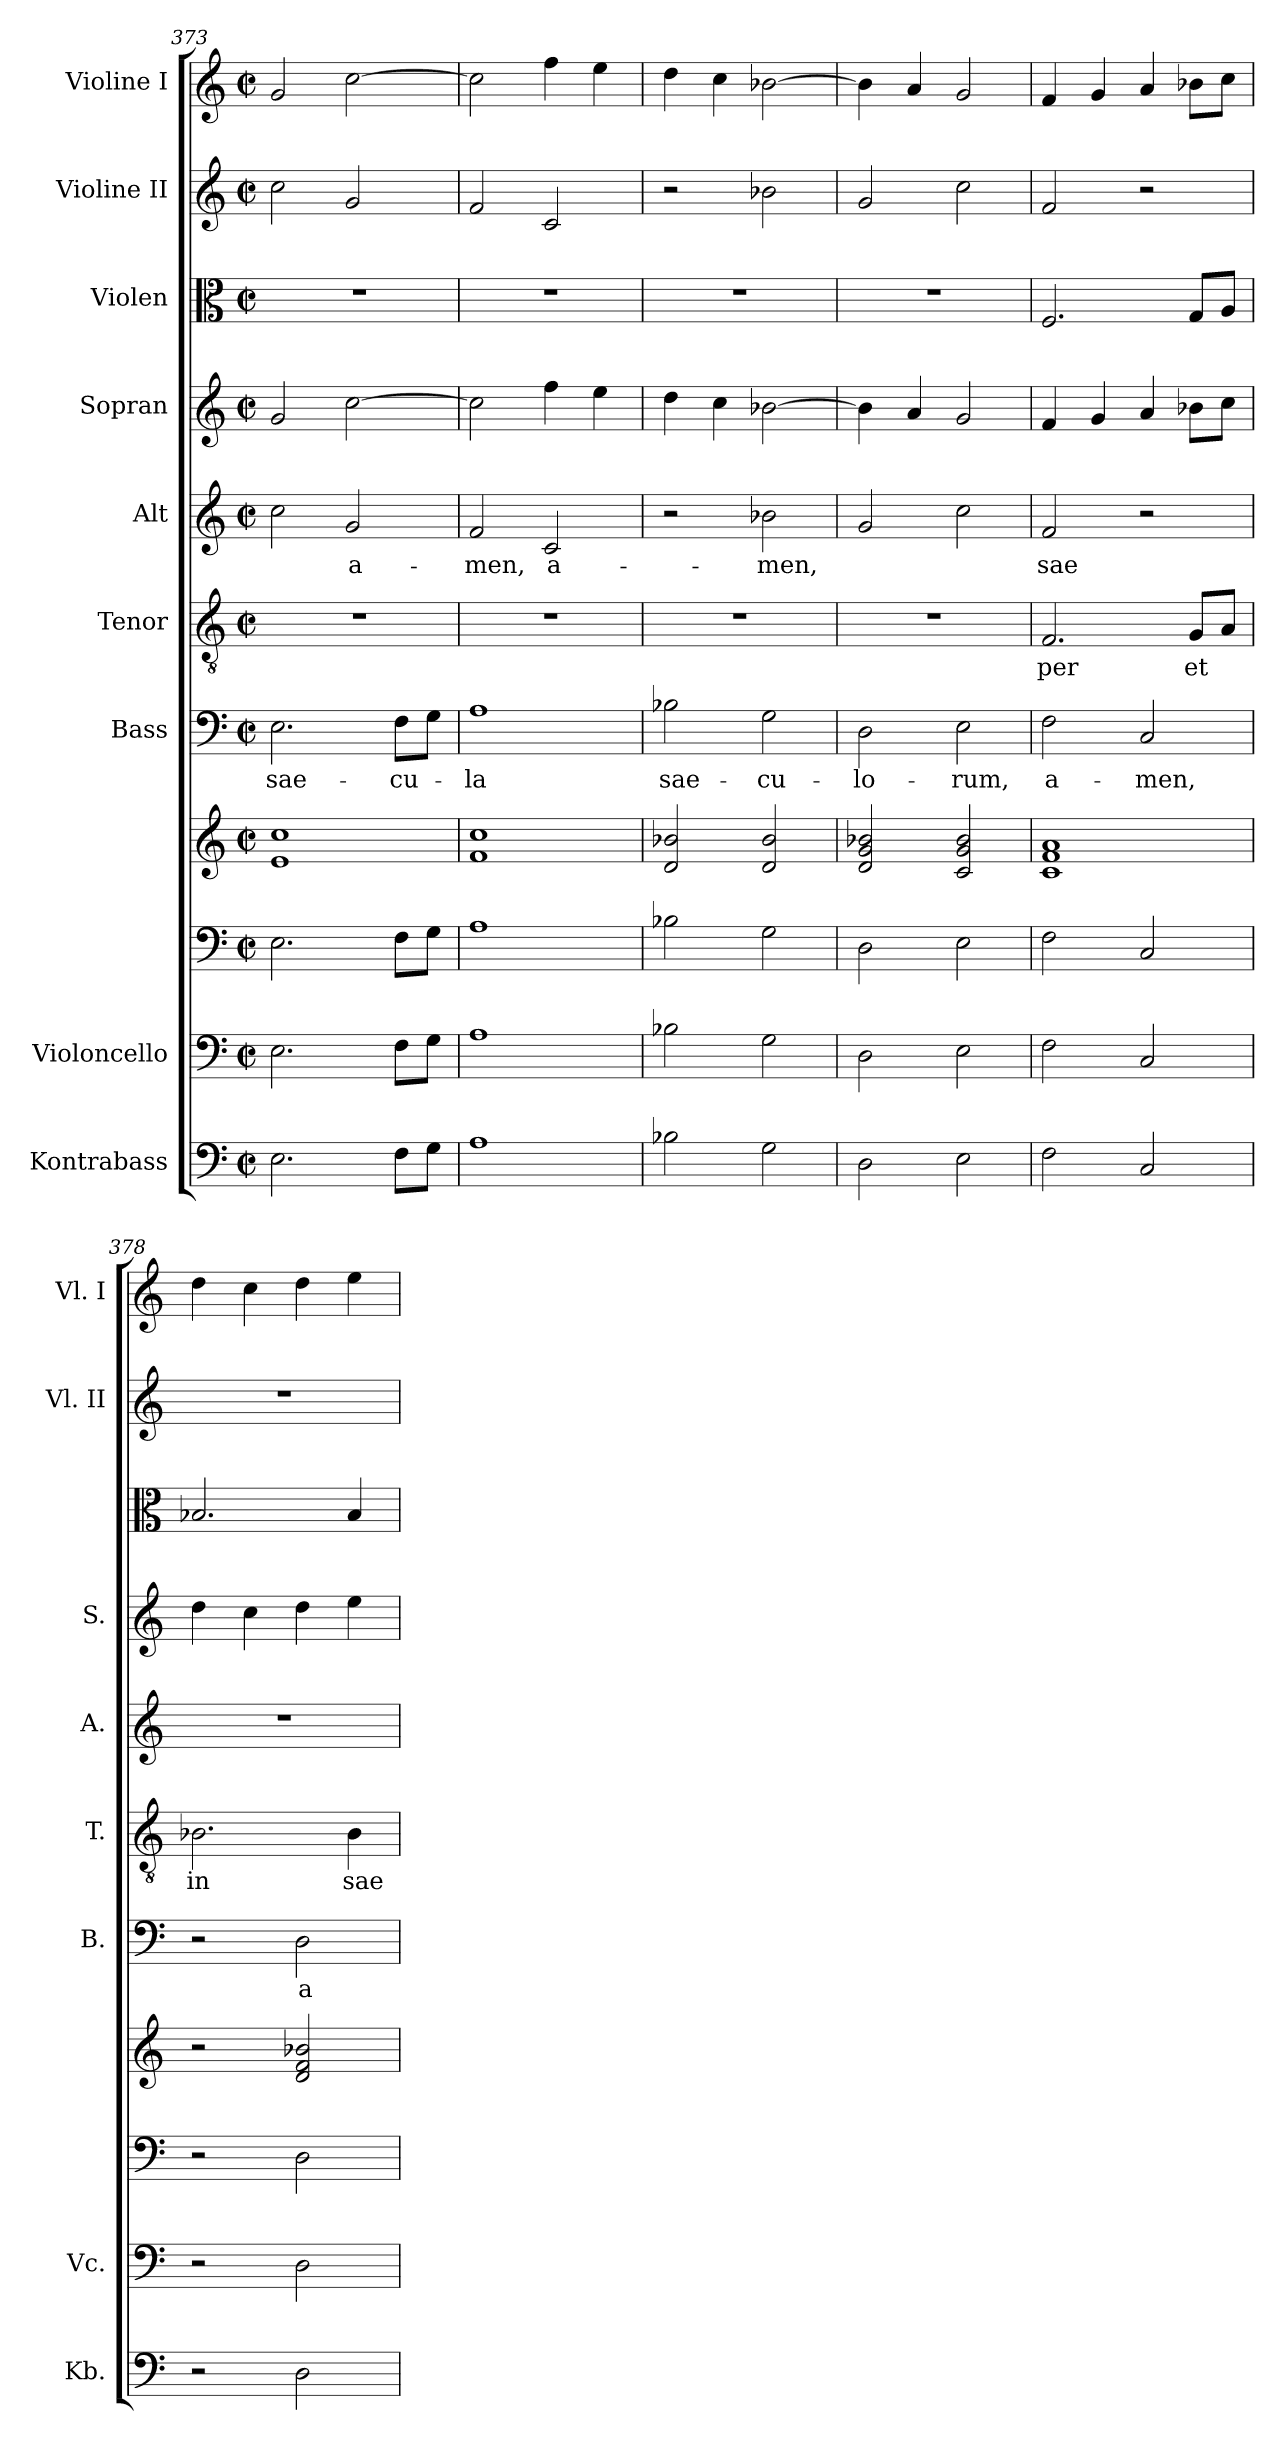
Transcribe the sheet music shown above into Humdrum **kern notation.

**kern	**kern	**kern	**kern	**kern	**text	**kern	**text	**kern	**text	**kern	**kern	**kern	**kern
*part10	*part9	*part8	*part8	*part7	*part7	*part6	*part6	*part5	*part5	*part4	*part3	*part2	*part1
*staff11	*staff10	*staff9	*staff8	*staff7	*staff7	*staff6	*staff6	*staff5	*staff5	*staff4	*staff3	*staff2	*staff1
*I"Kontrabass	*I"Violoncello	*	*	*I"Bass	*	*I"Tenor	*	*I"Alt	*	*I"Sopran	*I"Violen	*I"Violine II	*I"Violine I
*I'Kb.	*I'Vc.	*	*	*I'B.	*	*I'T.	*	*I'A.	*	*I'S.	*	*I'Vl. II	*I'Vl. I
*clefF4	*clefF4	*clefF4	*clefG2	*clefF4	*	*clefGv2	*	*clefG2	*	*clefG2	*clefC3	*clefG2	*clefG2
*ITrd7c12	*	*	*	*	*	*	*	*	*	*	*	*	*
*k[]	*k[]	*k[]	*k[]	*k[]	*	*k[]	*	*k[]	*	*k[]	*k[]	*k[]	*k[]
*C:	*C:	*C:	*C:	*C:	*	*C:	*	*C:	*	*C:	*C:	*C:	*C:
*M2/2	*M2/2	*M2/2	*M2/2	*M2/2	*	*M2/2	*	*M2/2	*	*M2/2	*M2/2	*M2/2	*M2/2
*met(c|)	*met(c|)	*met(c|)	*met(c|)	*met(c|)	*	*met(c|)	*	*met(c|)	*	*met(c|)	*met(c|)	*met(c|)	*met(c|)
=373	=373	=373	=373	=373	=373	=373	=373	=373	=373	=373	=373	=373	=373
!	!	!	!	!	!LO:LY:b	!	!	!	!	!	!	!	!
2.EE\	2.E\	2.E\	1e 1cc	2.E\	sae-	1r	.	2cc\	.	2g/	1r	2cc\	2g/
!	!	!	!	!	!	!	!	!	!LO:LY:b	!	!	!	!
.	.	.	.	.	.	.	.	2g/	a-	[2cc\	.	2g/	[2cc\
!	!	!	!	!	!LO:LY:b	!	!	!	!	!	!	!	!
8FF\L	8F\L	8F\L	.	8F\L	-cu-	.	.	.	.	.	.	.	.
8GG\J	8G\J	8G\J	.	8G\J	.	.	.	.	.	.	.	.	.
=374	=374	=374	=374	=374	=374	=374	=374	=374	=374	=374	=374	=374	=374
!	!	!	!	!	!LO:LY:b	!	!	!	!LO:LY:b	!	!	!	!
1AA	1A	1A	1f 1cc	1A	-la	1r	.	2f/	-men,	2cc\]	1r	2f/	2cc\]
!	!	!	!	!	!	!	!	!	!LO:LY:b	!	!	!	!
.	.	.	.	.	.	.	.	2c/	a-	4ff\	.	2c/	4ff\
.	.	.	.	.	.	.	.	.	.	4ee\	.	.	4ee\
=375	=375	=375	=375	=375	=375	=375	=375	=375	=375	=375	=375	=375	=375
!	!	!	!	!	!LO:LY:b	!	!	!	!	!	!	!	!
2BB-X\	2B-X\	2B-X\	2d/ 2b-X/	2B-X\	sae-	1r	.	2r	.	4dd\	1r	2r	4dd\
.	.	.	.	.	.	.	.	.	.	4cc\	.	.	4cc\
!	!	!	!	!	!LO:LY:b	!	!	!	!LO:LY:b	!	!	!	!
2GG\	2G\	2G\	2d/ 2b-/	2G\	-cu-	.	.	2b-X\	-men,	[2b-X\	.	2b-X\	[2b-X\
=376	=376	=376	=376	=376	=376	=376	=376	=376	=376	=376	=376	=376	=376
!	!	!	!	!	!LO:LY:b	!	!	!	!	!	!	!	!
2DD\	2D\	2D\	2d/ 2g/ 2b-X/	2D\	-lo-	1r	.	2g/	.	4b-\]	1r	2g/	4b-\]
.	.	.	.	.	.	.	.	.	.	4a/	.	.	4a/
!	!	!	!	!	!LO:LY:b	!	!	!	!	!	!	!	!
2EE\	2E\	2E\	2c/ 2g/ 2b-/	2E\	-rum,	.	.	2cc\	.	2g/	.	2cc\	2g/
=377	=377	=377	=377	=377	=377	=377	=377	=377	=377	=377	=377	=377	=377
!	!	!	!	!	!LO:LY:b	!	!LO:LY:b	!	!LO:LY:b	!	!	!	!
2FF\	2F\	2F\	1c 1f 1a	2F\	a-	2.F/	-per	2f/	sae-	4f/	2.F/	2f/	4f/
.	.	.	.	.	.	.	.	.	.	4g/	.	.	4g/
!	!	!	!	!	!LO:LY:b	!	!	!	!	!	!	!	!
2CC/	2C/	2C/	.	2C/	-men,	.	.	2r	.	4a/	.	2r	4a/
!	!	!	!	!	!	!	!LO:LY:b	!	!	!	!	!	!
.	.	.	.	.	.	8G/L	et	.	.	8b-X\L	8G/L	.	8b-X\L
.	.	.	.	.	.	8A/J	.	.	.	8cc\J	8A/J	.	8cc\J
=378	=378	=378	=378	=378	=378	=378	=378	=378	=378	=378	=378	=378	=378
!	!	!	!	!	!	!	!LO:LY:b	!	!	!	!	!	!
2r	2r	2r	2r	2r	.	2.B-X\	in	1r	.	4dd\	2.B-X/	1r	4dd\
.	.	.	.	.	.	.	.	.	.	4cc\	.	.	4cc\
!	!	!	!	!	!LO:LY:b	!	!	!	!	!	!	!	!
2DD\	2D\	2D\	2d/ 2f/ 2b-X/	2D\	a-	.	.	.	.	4dd\	.	.	4dd\
!	!	!	!	!	!	!	!LO:LY:b	!	!	!	!	!	!
.	.	.	.	.	.	4B-\	sae-	.	.	4ee\	4B-/	.	4ee\
=	=	=	=	=	=	=	=	=	=	=	=	=	=
*-	*-	*-	*-	*-	*-	*-	*-	*-	*-	*-	*-	*-	*-
